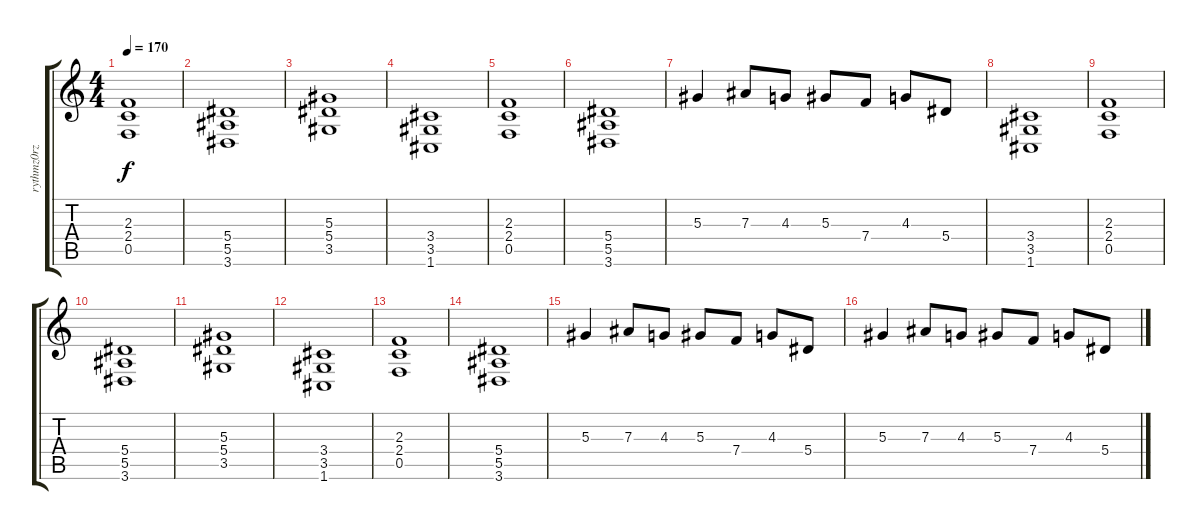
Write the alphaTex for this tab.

\track ("rythmz0rz" "rythmz0rz") {instrument distortionguitar}
\staff {score tabs}
\tuning (C4 G3 Eb3 Bb2 F2 C2) {hide}
\ts (4 4)
\tempo 170
\clef g2
\ks c
(2.3 2.4 0.5).1{dy f} |
(5.4 5.5 3.6).1 |
(5.3 5.4 3.5).1 |
(3.4 3.5 1.6).1 |
(2.3 2.4 0.5).1 |
(5.4 5.5 3.6).1 |
5.3.4 7.3.8 4.3.8 5.3.8 7.4.8 4.3.8 5.4.8 |
(3.4 3.5 1.6).1 |
(2.3 2.4 0.5).1 |
(5.4 5.5 3.6).1 |
(5.3 5.4 3.5).1 |
(3.4 3.5 1.6).1 |
(2.3 2.4 0.5).1 |
(5.4 5.5 3.6).1 |
5.3.4 7.3.8 4.3.8 5.3.8 7.4.8 4.3.8 5.4.8 |
5.3.4 7.3.8 4.3.8 5.3.8 7.4.8 4.3.8 5.4.8
